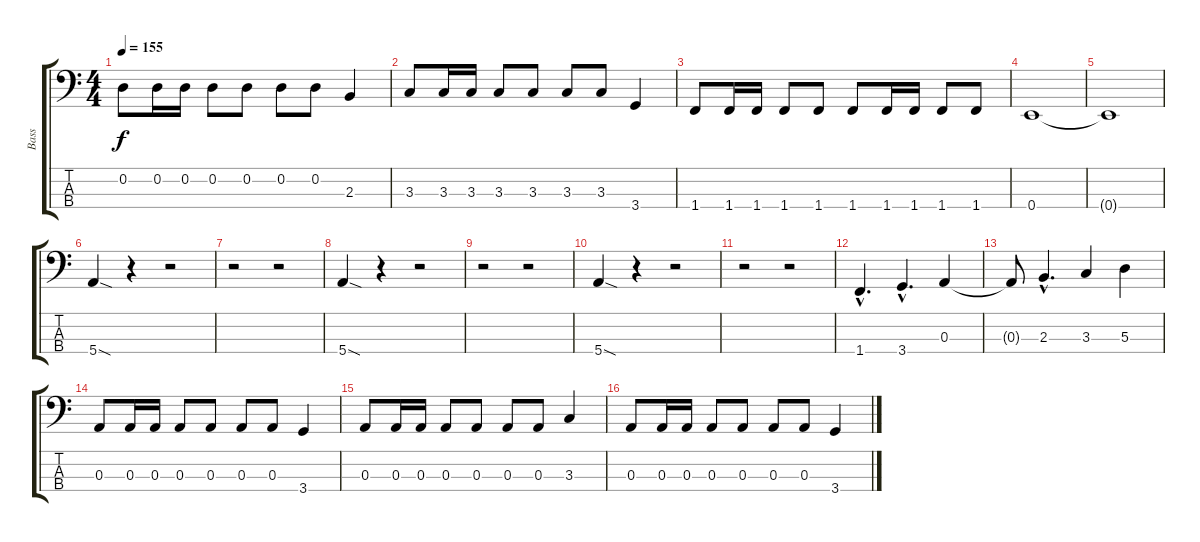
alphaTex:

\track ("Bass" "Bass") {instrument electricbassfinger}
\staff {score tabs}
\tuning (G2 D2 A1 E1) {hide}
\ts (4 4)
\tempo 155
\clef f4
\ks c
0.2.8{dy f} 0.2.16 0.2.16 0.2.8 0.2.8 0.2.8 0.2.8 2.3.4 |
3.3.8 3.3.16 3.3.16 3.3.8 3.3.8 3.3.8 3.3.8 3.4.4 |
1.4.8 1.4.16 1.4.16 1.4.8 1.4.8 1.4.8 1.4.16 1.4.16 1.4.8 1.4.8 |
0.4.1 |
0.4{t}.1 |
5.4{sod}.4 r.4 r.2 |
r.2 r.2 |
5.4{sod}.4 r.4 r.2 |
r.2 r.2 |
5.4{sod}.4 r.4 r.2 |
r.2 r.2 |
1.4{hac}.4{d} 3.4{hac}.4{d} 0.3.4 |
0.3{t}.8 2.3{hac}.4{d} 3.3.4 5.3.4 |
0.3.8 0.3.16 0.3.16 0.3.8 0.3.8 0.3.8 0.3.8 3.4.4 |
0.3.8 0.3.16 0.3.16 0.3.8 0.3.8 0.3.8 0.3.8 3.3.4 |
0.3.8 0.3.16 0.3.16 0.3.8 0.3.8 0.3.8 0.3.8 3.4.4
